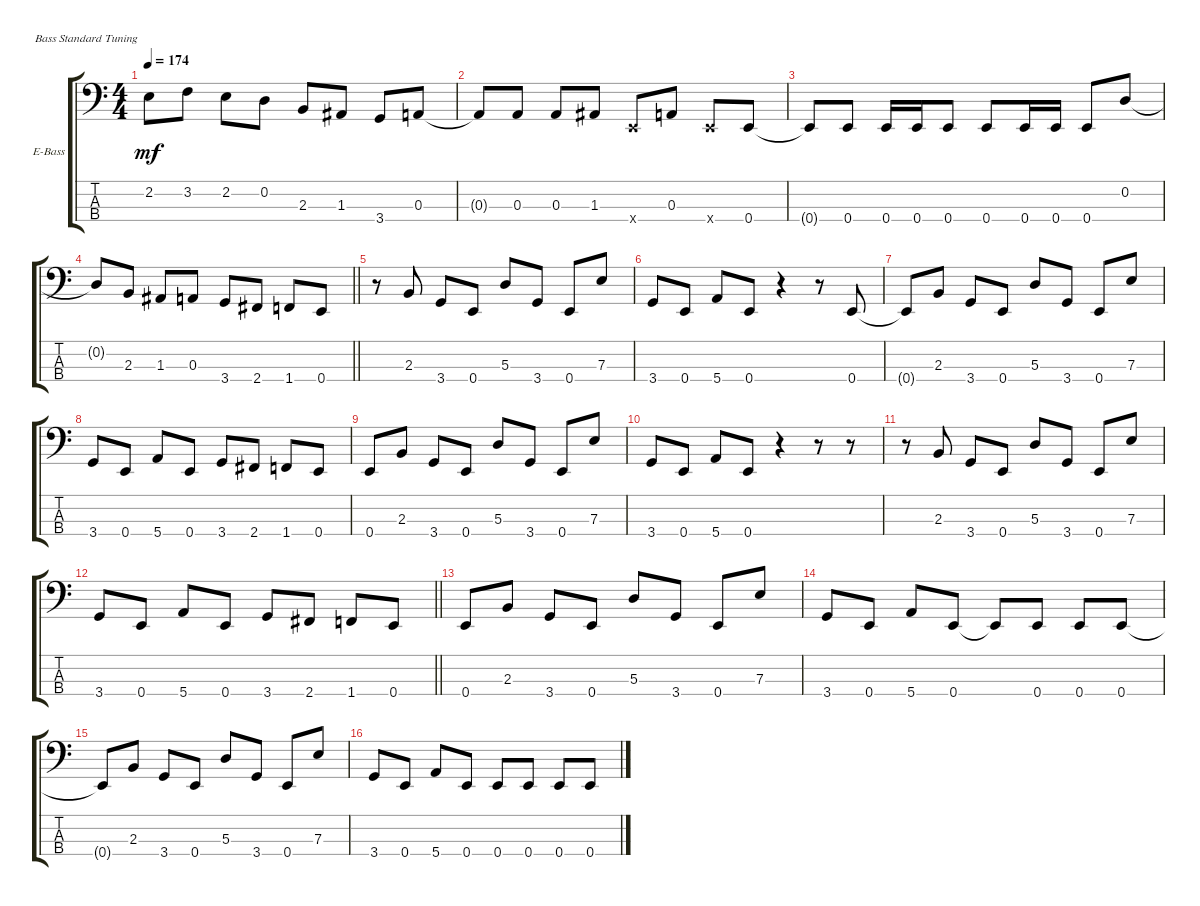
\bracketExtendMode groupsimilarinstruments
\firstSystemTrackNameOrientation horizontal
\otherSystemsTrackNameOrientation horizontal
\track ("Electric Bass" "E-Bass") {instrument electricbassfinger}
\staff {score tabs}
\tuning (G2 D2 A1 E1)
\ts (4 4)
\tempo 174
\clef f4
\scale
0.333333
\ks c
2.2{t}.8{dy mf} 3.2.8 2.2.8 0.2.8 2.3.8 1.3.8 3.4.8 0.3.8 |
\scale
0.333333 0.3{t}.8 0.3.8 0.3.8 1.3.8 0.4{x}.8 0.3.8 0.4{x}.8 0.4.8 |
\scale
0.333333 0.4{t}.8 0.4.8 0.4.16 0.4.16 0.4.8 0.4.8 0.4.16 0.4.16 0.4.8 0.2.8 |
\scale
0.333333
\barLineRight lightlight
0.2{t}.8 2.3.8 1.3.8 0.3.8 3.4.8 2.4.8 1.4.8 0.4.8 |
\scale
0.333333 r.8 2.3.8 3.4.8 0.4.8 5.3.8 3.4.8 0.4.8 7.3.8 |
\scale
0.333333 3.4.8 0.4.8 5.4.8 0.4.8 r.4 r.8 0.4.8 |
\scale
0.333333 0.4{t}.8 2.3.8 3.4.8 0.4.8 5.3.8 3.4.8 0.4.8 7.3.8 |
\scale
0.333333 3.4.8 0.4.8 5.4.8 0.4.8 3.4.8 2.4.8 1.4.8 0.4.8 |
\scale
0.333333 0.4.8 2.3.8 3.4.8 0.4.8 5.3.8 3.4.8 0.4.8 7.3.8 |
\scale
0.333333 3.4.8 0.4.8 5.4.8 0.4.8 r.4 r.8 r.8 |
\scale
0.333333 r.8 2.3.8 3.4.8 0.4.8 5.3.8 3.4.8 0.4.8 7.3.8 |
\scale
0.333333
\barLineRight lightlight
3.4.8 0.4.8 5.4.8 0.4.8 3.4.8 2.4.8 1.4.8 0.4.8 |
\scale
0.333333 0.4.8 2.3.8 3.4.8 0.4.8 5.3.8 3.4.8 0.4.8 7.3.8 |
\scale
0.333333 3.4.8 0.4.8 5.4.8 0.4.8 0.4{t}.8 0.4.8 0.4.8 0.4.8 |
\scale
0.333333 0.4{t}.8 2.3.8 3.4.8 0.4.8 5.3.8 3.4.8 0.4.8 7.3.8 |
\scale
0.333333 3.4.8 0.4.8 5.4.8 0.4.8 0.4.8 0.4.8 0.4.8 0.4.8
